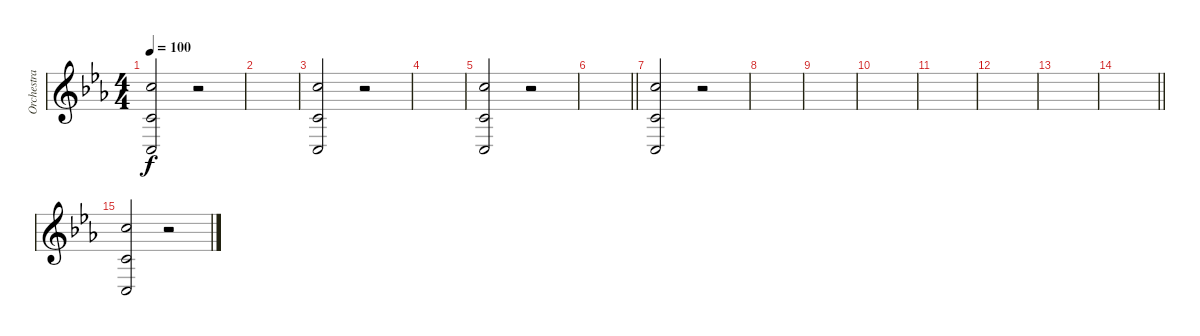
\track ("Orchestra hit" "Orchestra ") {instrument orchestrahit}
\staff {score}
\tuning (D4 A3 F3 C3 G2 C2) {hide}
\ts (4 4)
\tempo 100
\clef g2
\ks eb
(10.1 3.2 0.4).2{dy f} r.2 |
|
(10.1 3.2 0.4).2 r.2 |
|
(10.1 3.2 0.4).2 r.2 |
\barLineRight lightlight
|
(10.1 3.2 0.4).2 r.2 |
|
|
|
|
|
|
\barLineRight lightlight
|
(10.1 3.2 0.4).2 r.2
